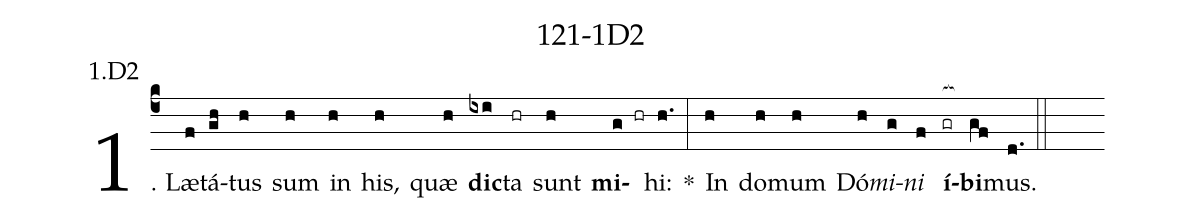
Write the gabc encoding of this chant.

name: 121-1D2;
annotation: 1.D2;
%%
(c4)1. Læ(f)tá(gh)tus(h) sum(h) in(h) his,(h) quæ(h) <b>dic</b>(ixi)ta(hr) sunt(h) <b>mi</b>(g hr)hi:(h.) *(:) In(h) do(h)mum(h) Dó(h)<i>mi</i>(g)<i>ni</i>(f) <b>í</b>(gr[ocb:1{])<b>bi</b>(gf[ocb:0}])mus.(d.) (::)
